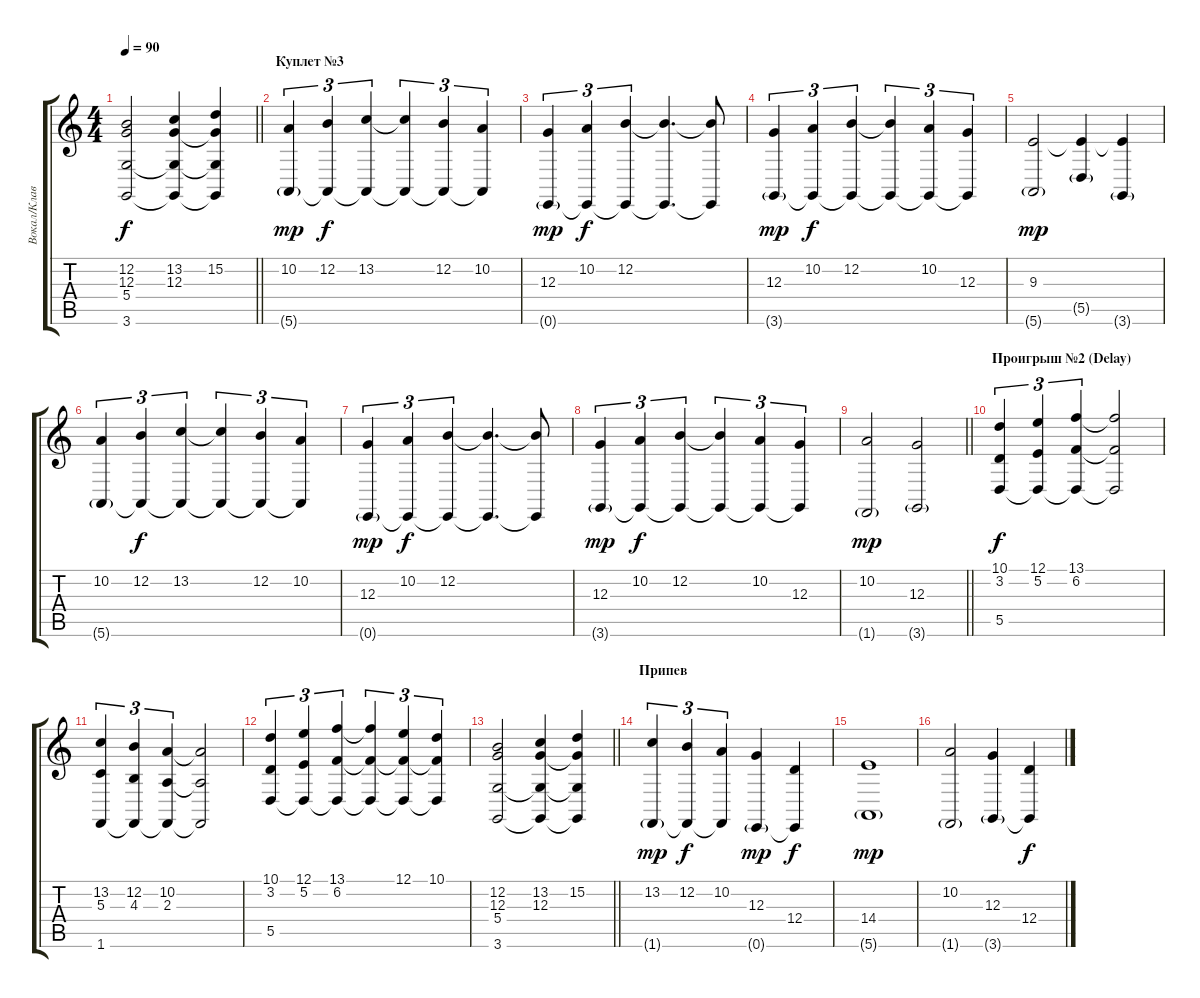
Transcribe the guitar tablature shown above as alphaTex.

\track ("Вокал/Клавиши I" "Вокал/Клав") {instrument pad4choir}
\staff {score tabs}
\tuning (E4 B3 G3 D3 A2 E2) {hide}
\ts (4 4)
\tempo 90
\clef g2
\barLineRight lightlight
\ks c
(12.2 12.3 5.4 3.6).2{dy f} (13.2 12.3 5.4{t} 3.6{t}).4{volume 10} (15.2 12.3{t} 5.4{t} 3.6{t}).4 |
\section ("" "Куплет №3")
(10.2 5.6{g}).4{tu (3 2) dy mp volume 11 instrument pad4choir} (12.2 5.6{t}).4{tu (3 2) dy f} (13.2 5.6{t}).4{tu (3 2)} (13.2{t} 5.6{t}).4{tu (3 2)} (12.2 5.6{t}).4{tu (3 2)} (10.2 5.6{t}).4{tu (3 2)} |
(12.3 0.6{g}).4{tu (3 2) dy mp} (10.2 0.6{t}).4{tu (3 2) dy f} (12.2 0.6{t}).4{tu (3 2)} (12.2{t} 0.6{t}).4{d} (12.2{t} 0.6{t}).8 |
(12.3 3.6{g}).4{tu (3 2) dy mp} (10.2 3.6{t}).4{tu (3 2) dy f} (12.2 3.6{t}).4{tu (3 2)} (12.2{t} 3.6{t}).4{tu (3 2)} (10.2 3.6{t}).4{tu (3 2)} (12.3 3.6{t}).4{tu (3 2)} |
(9.3 5.6{g}).2{dy mp} (9.3{t} 5.5{g}).4 (9.3{t} 3.6{g}).4 |
(10.2 5.6{g}).4{tu (3 2)} (12.2 5.6{t}).4{tu (3 2) dy f} (13.2 5.6{t}).4{tu (3 2)} (13.2{t} 5.6{t}).4{tu (3 2)} (12.2 5.6{t}).4{tu (3 2)} (10.2 5.6{t}).4{tu (3 2)} |
(12.3 0.6{g}).4{tu (3 2) dy mp} (10.2 0.6{t}).4{tu (3 2) dy f} (12.2 0.6{t}).4{tu (3 2)} (12.2{t} 0.6{t}).4{d} (12.2{t} 0.6{t}).8 |
(12.3 3.6{g}).4{tu (3 2) dy mp} (10.2 3.6{t}).4{tu (3 2) dy f} (12.2 3.6{t}).4{tu (3 2)} (12.2{t} 3.6{t}).4{tu (3 2)} (10.2 3.6{t}).4{tu (3 2)} (12.3 3.6{t}).4{tu (3 2)} |
\barLineRight lightlight
(10.2 1.6{g}).2{dy mp} (12.3 3.6{g}).2 |
\section ("" "Проигрыш №2 (Delay)")
(10.1 3.2 5.5).4{tu (3 2) dy f volume 10 instrument synthstrings2} (12.1 5.2 5.5{t}).4{tu (3 2)} (13.1 6.2 5.5{t}).4{tu (3 2)} (13.1{t} 6.2{t} 5.5{t}).2 |
(13.2 5.3 1.6).4{tu (3 2)} (12.2 4.3 1.6{t}).4{tu (3 2)} (10.2 2.3 1.6{t}).4{tu (3 2)} (10.2{t} 2.3{t} 1.6{t}).2 |
(10.1 3.2 5.5).4{tu (3 2)} (12.1 5.2 5.5{t}).4{tu (3 2)} (13.1 6.2 5.5{t}).4{tu (3 2)} (13.1{t} 6.2{t} 5.5{t}).4{tu (3 2)} (12.1 6.2{t} 5.5{t}).4{tu (3 2)} (10.1 6.2{t} 5.5{t}).4{tu (3 2)} |
\barLineRight lightlight
(12.2 12.3 5.4 3.6).2 (13.2 12.3 5.4{t} 3.6{t}).4{volume 10} (15.2 12.3{t} 5.4{t} 3.6{t}).4 |
\section ("" "Припев")
(13.2 1.6{g}).4{tu (3 2) dy mp volume 12 instrument pad4choir} (12.2 1.6{t}).4{tu (3 2) dy f} (10.2 1.6{t}).4{tu (3 2)} (12.3 0.6{g}).4{dy mp} (12.4 0.6{t}).4{dy f} |
(14.4 5.6{g}).1{dy mp} |
(10.2 1.6{g}).2 (12.3 3.6{g}).4 (12.4 3.6{t}).4{dy f}
